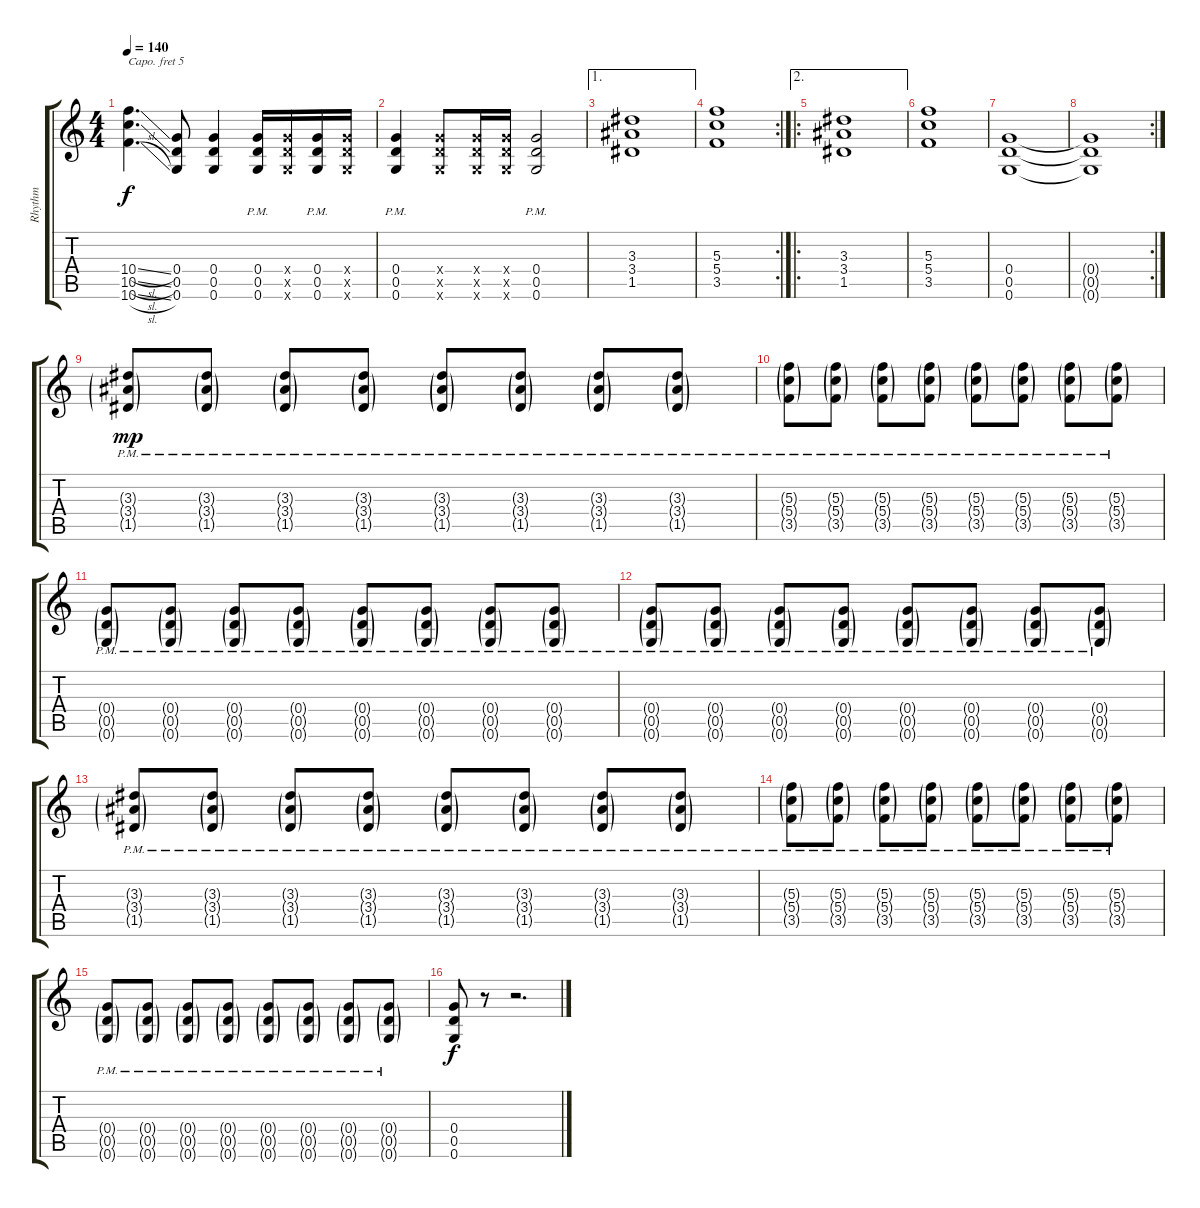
\track ("Rhythm" "Rhythm") {instrument distortionguitar}
\staff {score tabs}
\capo 5
\tuning (E4 B3 G3 D3 A2 D2) {hide}
\ts (4 4)
\tempo 140
\clef g2
\ks c
(10.4{sl} 10.5{sl} 10.6{sl}).4{d dy f} (0.4 0.5 0.6).8 (0.4 0.5 0.6).4 (0.4 0.5 0.6{pm}).16 (0.4{x} 0.5{x} 0.6{x}).16 (0.4 0.5 0.6{pm}).16 (0.4{x} 0.5{x} 0.6{x}).16 |
(0.4 0.5 0.6{pm}).4 (0.4{x} 0.5{x} 0.6{x}).8 (0.4{x} 0.5{x} 0.6{x}).16 (0.4{x} 0.5{x} 0.6{x}).16 (0.4 0.5 0.6{pm}).2 |
\ae 1
(3.3 3.4 1.5).1 |
\rc 2
(5.3 5.4 3.5).1 |
\ae 2
\ro
(3.3 3.4 1.5).1 |
(5.3 5.4 3.5).1 |
(0.4 0.5 0.6).1 |
\rc 2
(0.4{t} 0.5{t} 0.6{t}).1 |
(3.3{g pm} 3.4{g pm} 1.5{g pm}).8{dy mp} (3.3{g pm} 3.4{g pm} 1.5{g pm}).8 (3.3{g pm} 3.4{g pm} 1.5{g pm}).8 (3.3{g pm} 3.4{g pm} 1.5{g pm}).8 (3.3{g pm} 3.4{g pm} 1.5{g pm}).8 (3.3{g pm} 3.4{g pm} 1.5{g pm}).8 (3.3{g pm} 3.4{g pm} 1.5{g pm}).8 (3.3{g pm} 3.4{g pm} 1.5{g pm}).8 |
(5.3{g pm} 5.4{g pm} 3.5{g pm}).8 (5.3{g pm} 5.4{g pm} 3.5{g pm}).8 (5.3{g pm} 5.4{g pm} 3.5{g pm}).8 (5.3{g pm} 5.4{g pm} 3.5{g pm}).8 (5.3{g pm} 5.4{g pm} 3.5{g pm}).8 (5.3{g pm} 5.4{g pm} 3.5{g pm}).8 (5.3{g pm} 5.4{g pm} 3.5{g pm}).8 (5.3{g pm} 5.4{g pm} 3.5{g pm}).8 |
(0.4{g pm} 0.5{g pm} 0.6{g pm}).8 (0.4{g pm} 0.5{g pm} 0.6{g pm}).8 (0.4{g pm} 0.5{g pm} 0.6{g pm}).8 (0.4{g pm} 0.5{g pm} 0.6{g pm}).8 (0.4{g pm} 0.5{g pm} 0.6{g pm}).8 (0.4{g pm} 0.5{g pm} 0.6{g pm}).8 (0.4{g pm} 0.5{g pm} 0.6{g pm}).8 (0.4{g pm} 0.5{g pm} 0.6{g pm}).8 |
(0.4{g pm} 0.5{g pm} 0.6{g pm}).8 (0.4{g pm} 0.5{g pm} 0.6{g pm}).8 (0.4{g pm} 0.5{g pm} 0.6{g pm}).8 (0.4{g pm} 0.5{g pm} 0.6{g pm}).8 (0.4{g pm} 0.5{g pm} 0.6{g pm}).8 (0.4{g pm} 0.5{g pm} 0.6{g pm}).8 (0.4{g pm} 0.5{g pm} 0.6{g pm}).8 (0.4{g pm} 0.5{g pm} 0.6{g pm}).8 |
(3.3{g pm} 3.4{g pm} 1.5{g pm}).8 (3.3{g pm} 3.4{g pm} 1.5{g pm}).8 (3.3{g pm} 3.4{g pm} 1.5{g pm}).8 (3.3{g pm} 3.4{g pm} 1.5{g pm}).8 (3.3{g pm} 3.4{g pm} 1.5{g pm}).8 (3.3{g pm} 3.4{g pm} 1.5{g pm}).8 (3.3{g pm} 3.4{g pm} 1.5{g pm}).8 (3.3{g pm} 3.4{g pm} 1.5{g pm}).8 |
(5.3{g pm} 5.4{g pm} 3.5{g pm}).8 (5.3{g pm} 5.4{g pm} 3.5{g pm}).8 (5.3{g pm} 5.4{g pm} 3.5{g pm}).8 (5.3{g pm} 5.4{g pm} 3.5{g pm}).8 (5.3{g pm} 5.4{g pm} 3.5{g pm}).8 (5.3{g pm} 5.4{g pm} 3.5{g pm}).8 (5.3{g pm} 5.4{g pm} 3.5{g pm}).8 (5.3{g pm} 5.4{g pm} 3.5{g pm}).8 |
(0.4{g pm} 0.5{g pm} 0.6{g pm}).8 (0.4{g pm} 0.5{g pm} 0.6{g pm}).8 (0.4{g pm} 0.5{g pm} 0.6{g pm}).8 (0.4{g pm} 0.5{g pm} 0.6{g pm}).8 (0.4{g pm} 0.5{g pm} 0.6{g pm}).8 (0.4{g pm} 0.5{g pm} 0.6{g pm}).8 (0.4{g pm} 0.5{g pm} 0.6{g pm}).8 (0.4{g pm} 0.5{g pm} 0.6{g pm}).8 |
(0.4 0.5 0.6).8{dy f} r.8 r.2{d}
